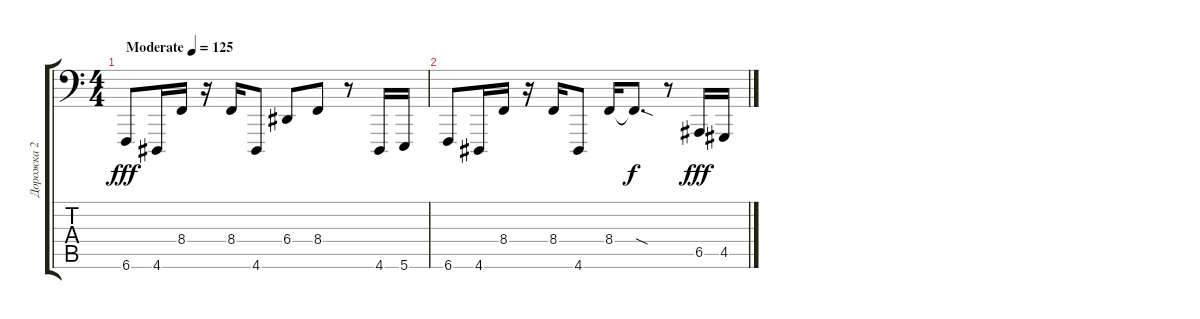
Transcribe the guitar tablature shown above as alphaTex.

\track ("Дорожка 2" "Дорожка 2") {instrument lead1square}
\staff {score tabs}
\tuning (B2 Gb2 D2 A1 E1 B0) {hide}
\ts (4 4)
\tempo (125 "Moderate")
\clef f4
\ks c
6.6.8{dy fff instrument lead1square} 4.6.16 8.4.16 r.16 8.4.16 4.6.8 6.4.8 8.4.8 r.8 4.6.16 5.6.16 |
6.6.8 4.6.16 8.4.16 r.16 8.4.16 4.6.8 8.4.16 8.4{sod t}.8{d dy f} r.8 6.5.16{dy fff} 4.5.16
